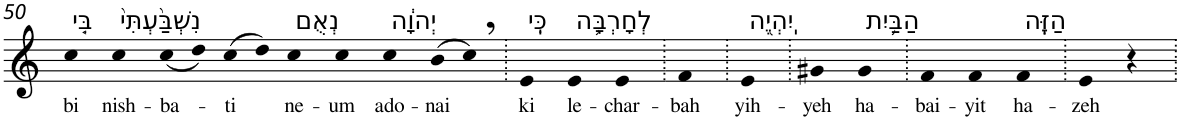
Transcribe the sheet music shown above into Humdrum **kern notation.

**kern	**text
*part1	*part1
*staff1	*staff1
*I"Piano	*
*I'Pno	*
!!LO:PB:g=z
*clefG2	*
*k[]	*
=50	=50
!LO:TX:a:t=בִּ֤י	!
!	!LO:LY:b
4cc	bi
!LO:TX:a:t=נִשְׁבַּ֙עְתִּי֙	!
!	!LO:LY:b
4cc	nish-
!	!LO:LY:b
(<8cc	-ba-
8dd)	.
!	!LO:LY:b
(>8cc	-ti
8dd)	.
!LO:TX:a:t=נְאֻם	!
!	!LO:LY:b
4cc	ne-
!	!LO:LY:b
4cc	-um
!LO:TX:a:t=יְהוָ֔ה	!
!	!LO:LY:b
4cc	ado-
!	!LO:LY:b
(>8b	-nai
8cc,)	.
=51.	=51.
!LO:TX:a:t=כִּֽי	!
!	!LO:LY:b
4e	ki
!LO:TX:a:t=לְחָרְבָּ֥ה	!
!	!LO:LY:b
4e	le-
!	!LO:LY:b
4e	-char-
=52.	=52.
!	!LO:LY:b
4f	-bah
=53.	=53.
!LO:TX:a:t=יִֽהְיֶ֖ה	!
!	!LO:LY:b
4e	yih-
=54.	=54.
!	!LO:LY:b
4g#X	-yeh
!LO:TX:a:t=הַבַּ֥יִת	!
!	!LO:LY:b
4g#	ha-
=55.	=55.
!	!LO:LY:b
4f	-bai-
!	!LO:LY:b
4f	-yit
!LO:TX:a:t=הַזֶּֽה	!
!	!LO:LY:b
4f	ha-
=56.	=56.
!	!LO:LY:b
4e	-zeh
4r	.
=.	=.
*-	*-
